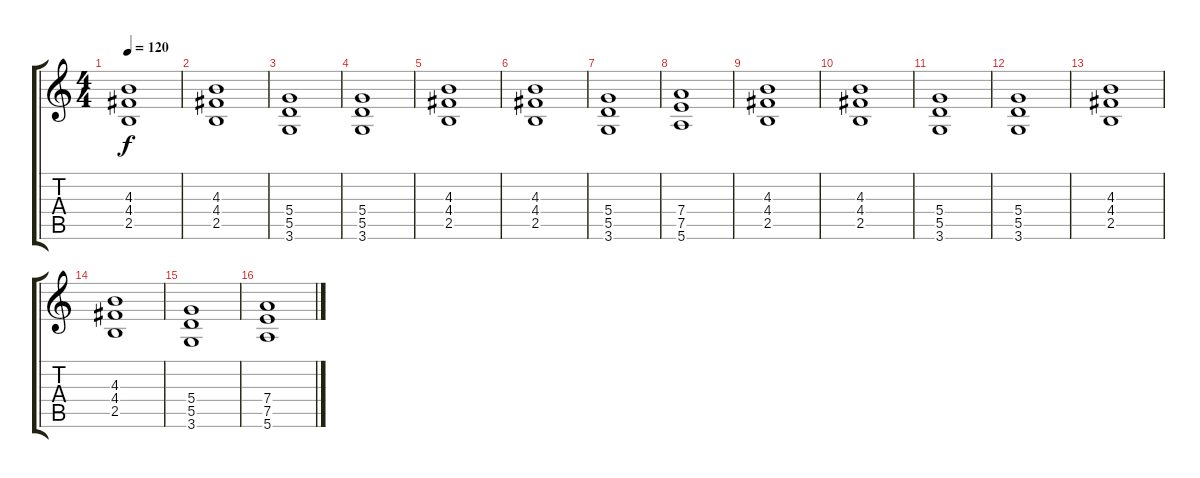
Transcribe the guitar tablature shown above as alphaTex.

\track "" {instrument overdrivenguitar}
\staff {score tabs}
\tuning (E4 B3 G3 D3 A2 E2) {hide}
\ts (4 4)
\tempo 120
\clef g2
\ks c
(4.3 4.4 2.5).1{dy f} |
(4.3 4.4 2.5).1 |
(5.4 5.5 3.6).1 |
(5.4 5.5 3.6).1 |
(4.3 4.4 2.5).1 |
(4.3 4.4 2.5).1 |
(5.4 5.5 3.6).1 |
(7.4 7.5 5.6).1 |
(4.3 4.4 2.5).1 |
(4.3 4.4 2.5).1 |
(5.4 5.5 3.6).1 |
(5.4 5.5 3.6).1 |
(4.3 4.4 2.5).1 |
(4.3 4.4 2.5).1 |
(5.4 5.5 3.6).1 |
(7.4 7.5 5.6).1
